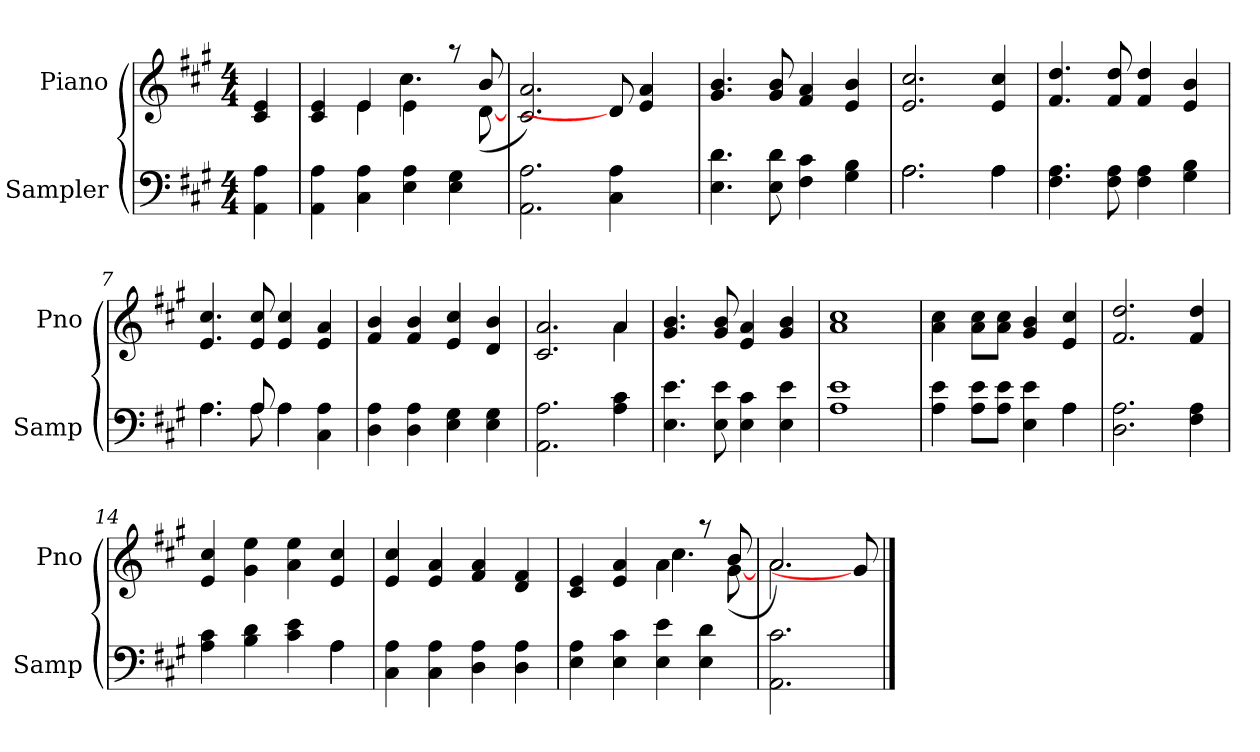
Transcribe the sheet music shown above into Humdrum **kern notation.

**kern	**kern
*part2	*part1
*staff2	*staff1
*I"Sampler	*I"Piano
*I'Samp	*I'Pno
*clefF4	*clefG2
*k[f#c#g#]	*k[f#c#g#]
*A:	*A:
*M4/4	*M4/4
=1	=1
4AA 4A	4c# 4e
=2	=2
*	*^
4AA 4A	4c# 4e	4ryy
4C# 4A	4e/	4e
4E 4A	4e\	4.cc#
4E 4G#	8r	.
.	8b/	([8d
*	*v	*v
=3	=3
2.AA 2.A	2.c# 2.a)
4C# 4A	8d]
.	4e 4a
8ryy	.
=4	=4
4.E 4.d	4.g# 4.b
8E 8d	8g# 8b
4F# 4c#	4f# 4a
4G# 4B	4e 4b
=5	=5
*^	*
2.A\	2.A	2.e 2.cc#
4A\	4A	4e 4cc#
*v	*v	*
=6	=6
4.F# 4.A	4.f# 4.dd
8F# 8A	8f# 8dd
4F# 4A	4f# 4dd
4G# 4B	4e 4b
=7	=7
*^	*
4.A\	4.A	4.e 4.cc#
8A/	8A	8e 8cc#
4A\	4A	4e 4cc#
4C# 4A	4ryy	4e 4a
*v	*v	*
=8	=8
4D 4A	4f# 4b
4D 4A	4f# 4b
4E 4G#	4e 4cc#
4E 4G#	4d 4b
=9	=9
*	*^
2.AA 2.A	2.c# 2.a	2.ryy
4A 4c#	4a/	4a
*	*v	*v
=10	=10
4.E 4.e	4.g# 4.b
8E 8e	8g# 8b
4E 4c#	4e 4a
4E 4e	4g# 4b
=11	=11
1A 1e	1a 1cc#
=12	=12
*^	*
4A 4e	2.ryy	4a 4cc#
8A\ 8e\L	.	8a\ 8cc#\L
8A\ 8e\J	.	8a\ 8cc#\J
4E 4e	.	4g# 4b
4A\	4A	4e 4cc#
*v	*v	*
=13	=13
2.D 2.A	2.f# 2.dd
4F# 4A	4f# 4dd
=14	=14
*^	*
4A 4c#	2.ryy	4e 4cc#
4B 4d	.	4g# 4ee
4c# 4e	.	4a 4ee
4A\	4A	4e 4cc#
*v	*v	*
=15	=15
4C# 4A	4e 4cc#
4C# 4A	4e 4a
4D 4A	4f# 4a
4D 4A	4d 4f#
=16	=16
*	*^
4E 4A	4c# 4e	2ryy
4E 4c#	4e 4a	.
4E 4e	4a\	4.cc#
4E 4d	8r	.
.	8b/	([8g#
=17	=17	=17
2.AA 2.c#	2.a/)	2.a
8ryy	8ryy	8g#]
*	*v	*v
==	==
*-	*-
